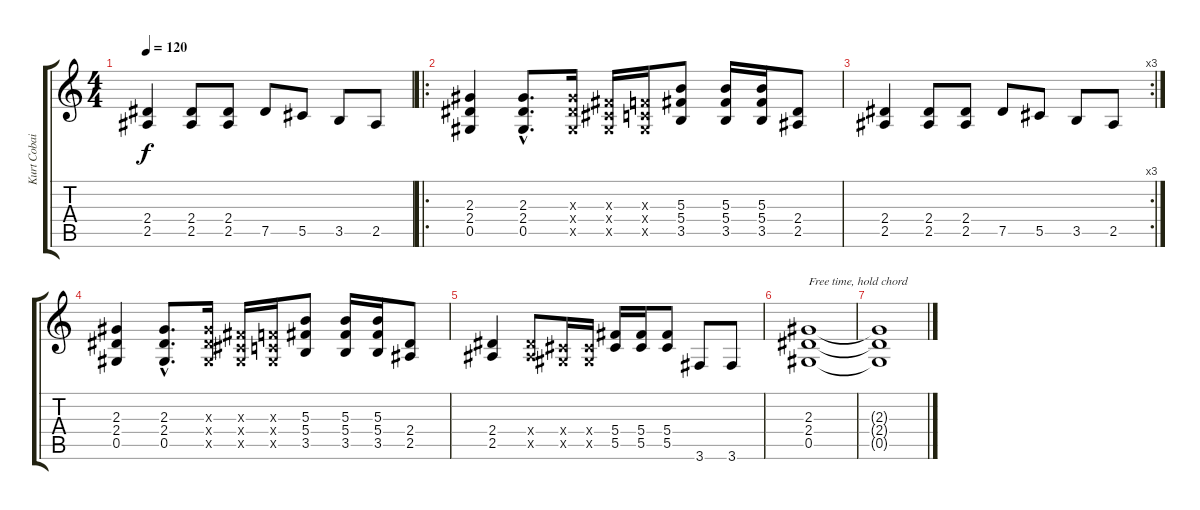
\track ("Kurt Cobain (Guitar)" "Kurt Cobai") {instrument overdrivenguitar}
\staff {score tabs}
\tuning (Eb4 Bb3 Gb3 Db3 Ab2 Eb2) {hide}
\ts (4 4)
\tempo 120
\clef g2
\ks c
(2.4 2.5).4{dy f} (2.4 2.5).8 (2.4 2.5).8 7.5.8 5.5.8 3.5.8 2.5.8 |
\ro
(2.3 2.4 0.5).4 (2.3{hac} 2.4{hac} 0.5{hac}).8{d} (2.3{x} 2.4{x} 0.5{x}).16 (0.3{x} 0.4{x} 0.5{x}).16 (-1.3{x} -1.4{x} 0.5{x}).16 (5.3 5.4 3.5).8 (5.3 5.4 3.5).16 (5.3 5.4 3.5).16 (2.4 2.5).8 |
\rc 3
(2.4 2.5).4 (2.4 2.5).8 (2.4 2.5).8 7.5.8 5.5.8 3.5.8 2.5.8 |
(2.3 2.4 0.5).4 (2.3{hac} 2.4{hac} 0.5{hac}).8{d} (2.3{x} 2.4{x} 0.5{x}).16 (0.3{x} 0.4{x} 0.5{x}).16 (-1.3{x} -1.4{x} 0.5{x}).16 (5.3 5.4 3.5).8 (5.3 5.4 3.5).16 (5.3 5.4 3.5).16 (2.4 2.5).8 |
(2.4 2.5).4 (2.4{x} 2.5{x}).8 (0.4{x} 0.5{x}).16 (0.4{x} 0.5{x}).16 (5.4 5.5).16 (5.4 5.5).16 (5.4 5.5).8 3.6.8 3.6.8 |
(2.3 2.4 0.5).1{txt "Free time, hold chord"} |
(2.3{t} 2.4{t} 0.5{t}).1
